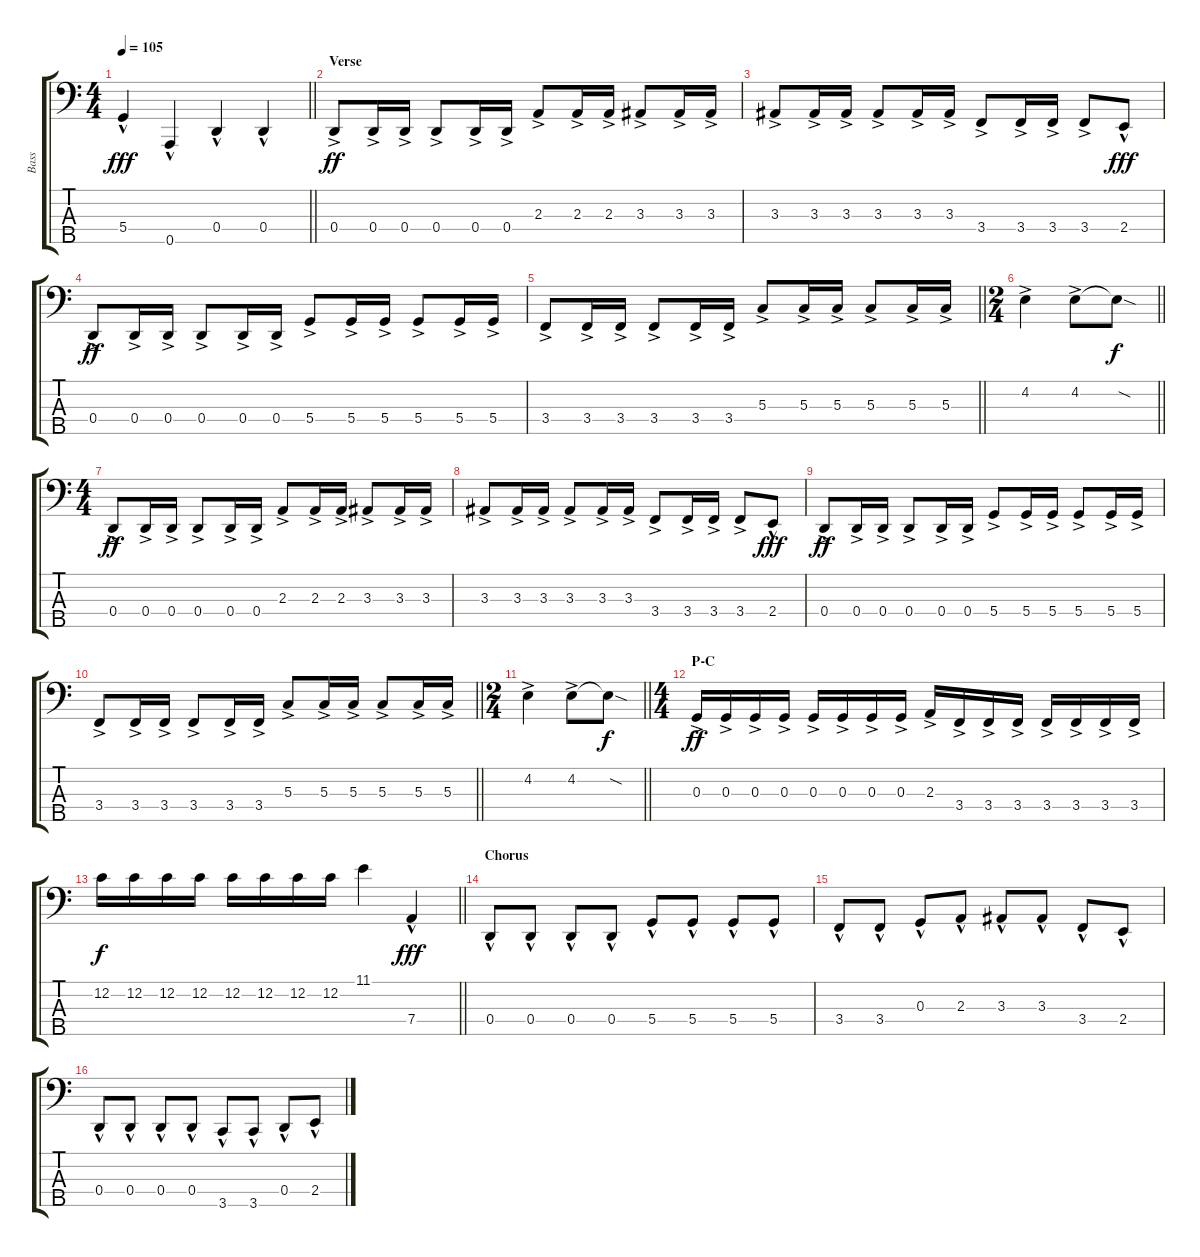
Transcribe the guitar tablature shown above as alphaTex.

\track ("Bass" "Bass") {instrument electricbassfinger}
\staff {score tabs}
\tuning (F2 C2 G1 D1 A0) {hide}
\ts (4 4)
\tempo 105
\clef f4
\barLineRight lightlight
\ks c
5.4{hac}.4{dy fff} 0.5{hac}.4 0.4{hac}.4 0.4{hac}.4 |
\section ("" "Verse")
0.4{ac}.8{dy ff} 0.4{ac}.16 0.4{ac}.16 0.4{ac}.8 0.4{ac}.16 0.4{ac}.16 2.3{ac}.8 2.3{ac}.16 2.3{ac}.16 3.3{ac}.8 3.3{ac}.16 3.3{ac}.16 |
3.3{ac}.8 3.3{ac}.16 3.3{ac}.16 3.3{ac}.8 3.3{ac}.16 3.3{ac}.16 3.4{ac}.8 3.4{ac}.16 3.4{ac}.16 3.4{ac}.8 2.4{hac}.8{dy fff} |
0.4{ac}.8{dy ff} 0.4{ac}.16 0.4{ac}.16 0.4{ac}.8 0.4{ac}.16 0.4{ac}.16 5.4{ac}.8 5.4{ac}.16 5.4{ac}.16 5.4{ac}.8 5.4{ac}.16 5.4{ac}.16 |
\barLineRight lightlight
3.4{ac}.8 3.4{ac}.16 3.4{ac}.16 3.4{ac}.8 3.4{ac}.16 3.4{ac}.16 5.3{ac}.8 5.3{ac}.16 5.3{ac}.16 5.3{ac}.8 5.3{ac}.16 5.3{ac}.16 |
\ts (2 4)
\barLineRight lightlight
4.2{ac}.4 4.2{ac}.8 4.2{sod t}.8{dy f} |
\ts (4 4)
\section ("" "")
0.4{ac}.8{dy ff} 0.4{ac}.16 0.4{ac}.16 0.4{ac}.8 0.4{ac}.16 0.4{ac}.16 2.3{ac}.8 2.3{ac}.16 2.3{ac}.16 3.3{ac}.8 3.3{ac}.16 3.3{ac}.16 |
3.3{ac}.8 3.3{ac}.16 3.3{ac}.16 3.3{ac}.8 3.3{ac}.16 3.3{ac}.16 3.4{ac}.8 3.4{ac}.16 3.4{ac}.16 3.4{ac}.8 2.4{hac}.8{dy fff} |
0.4{ac}.8{dy ff} 0.4{ac}.16 0.4{ac}.16 0.4{ac}.8 0.4{ac}.16 0.4{ac}.16 5.4{ac}.8 5.4{ac}.16 5.4{ac}.16 5.4{ac}.8 5.4{ac}.16 5.4{ac}.16 |
\barLineRight lightlight
3.4{ac}.8 3.4{ac}.16 3.4{ac}.16 3.4{ac}.8 3.4{ac}.16 3.4{ac}.16 5.3{ac}.8 5.3{ac}.16 5.3{ac}.16 5.3{ac}.8 5.3{ac}.16 5.3{ac}.16 |
\ts (2 4)
\barLineRight lightlight
4.2{ac}.4 4.2{ac}.8 4.2{sod t}.8{dy f} |
\ts (4 4)
\section ("" "P-C")
0.3{ac}.16{dy ff} 0.3{ac}.16 0.3{ac}.16 0.3{ac}.16 0.3{ac}.16 0.3{ac}.16 0.3{ac}.16 0.3{ac}.16 2.3{ac}.16 3.4{ac}.16 3.4{ac}.16 3.4{ac}.16 3.4{ac}.16 3.4{ac}.16 3.4{ac}.16 3.4{ac}.16 |
\barLineRight lightlight
12.2.16{dy f volume 12} 12.2.16 12.2.16 12.2.16 12.2.16 12.2.16 12.2.16 12.2.16 11.1.4 7.4{hac}.4{dy fff volume 16} |
\section ("" "Chorus")
0.4{hac}.8 0.4{hac}.8 0.4{hac}.8 0.4{hac}.8 5.4{hac}.8 5.4{hac}.8 5.4{hac}.8 5.4{hac}.8 |
3.4{hac}.8 3.4{hac}.8 0.3{hac}.8 2.3{hac}.8 3.3{hac}.8 3.3{hac}.8 3.4{hac}.8 2.4{hac}.8 |
0.4{hac}.8 0.4{hac}.8 0.4{hac}.8 0.4{hac}.8 3.5{hac}.8 3.5{hac}.8 0.4{hac}.8 2.4{hac}.8
